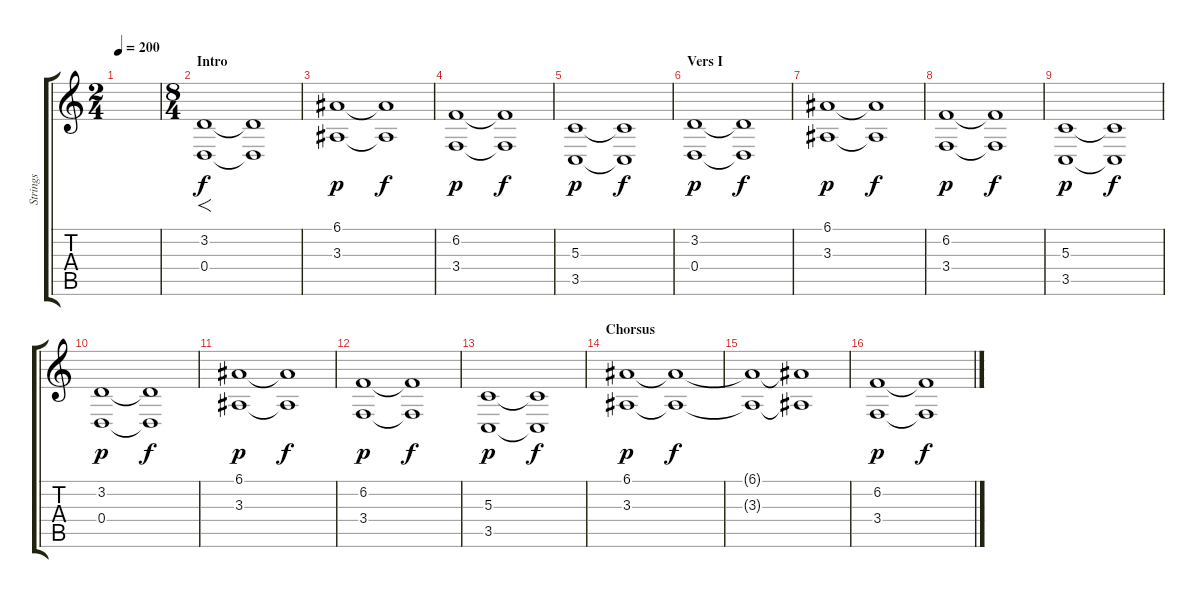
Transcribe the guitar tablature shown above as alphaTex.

\track ("Strings" "Strings") {instrument tremolostrings}
\staff {score tabs}
\tuning (E4 B3 G3 D3 A2 E2) {hide}
\ts (2 4)
\tempo 200
\clef g2
\ks c
|
\ts (8 4)
\section ("" "Intro")
(3.2 0.4).1{f} (3.2{t} 0.4{t}).1{dy f} |
(6.1 3.3).1{dy p} (6.1{t} 3.3{t}).1{dy f} |
(6.2 3.4).1{dy p} (6.2{t} 3.4{t}).1{dy f} |
(5.3 3.5).1{dy p} (5.3{t} 3.5{t}).1{dy f} |
\section ("" "Vers I")
(3.2 0.4).1{dy p} (3.2{t} 0.4{t}).1{dy f} |
(6.1 3.3).1{dy p} (6.1{t} 3.3{t}).1{dy f} |
(6.2 3.4).1{dy p} (6.2{t} 3.4{t}).1{dy f} |
(5.3 3.5).1{dy p} (5.3{t} 3.5{t}).1{dy f} |
(3.2 0.4).1{dy p} (3.2{t} 0.4{t}).1{dy f} |
(6.1 3.3).1{dy p} (6.1{t} 3.3{t}).1{dy f} |
(6.2 3.4).1{dy p} (6.2{t} 3.4{t}).1{dy f} |
(5.3 3.5).1{dy p} (5.3{t} 3.5{t}).1{dy f} |
\section ("" "Chorsus")
(6.1 3.3).1{dy p} (6.1{t} 3.3{t}).1{dy f} |
(6.1{t} 3.3{t}).1 (6.1{t} 3.3{t}).1 |
(6.2 3.4).1{dy p} (6.2{t} 3.4{t}).1{dy f}
